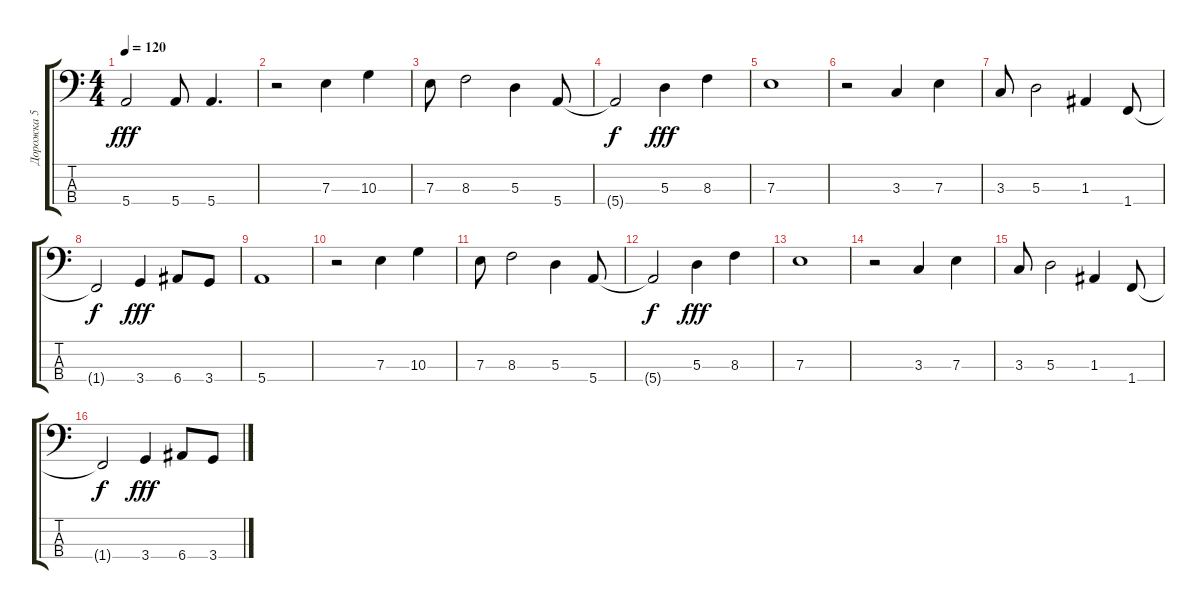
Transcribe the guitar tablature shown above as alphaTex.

\track ("Дорожка 5" "Дорожка 5") {instrument slapbass2}
\staff {score tabs}
\tuning (G2 D2 A1 E1) {hide}
\ts (4 4)
\tempo 120
\clef f4
\ks c
5.4.2{dy fff} 5.4.8 5.4.4{d} |
r.2 7.3.4 10.3.4 |
7.3.8 8.3.2 5.3.4 5.4.8 |
5.4{t}.2{dy f} 5.3.4{dy fff} 8.3.4 |
7.3.1 |
r.2 3.3.4 7.3.4 |
3.3.8 5.3.2 1.3.4 1.4.8 |
1.4{t}.2{dy f} 3.4.4{dy fff} 6.4.8 3.4.8 |
5.4.1 |
r.2 7.3.4 10.3.4 |
7.3.8 8.3.2 5.3.4 5.4.8 |
5.4{t}.2{dy f} 5.3.4{dy fff} 8.3.4 |
7.3.1 |
r.2 3.3.4 7.3.4 |
3.3.8 5.3.2 1.3.4 1.4.8 |
1.4{t}.2{dy f} 3.4.4{dy fff} 6.4.8 3.4.8
